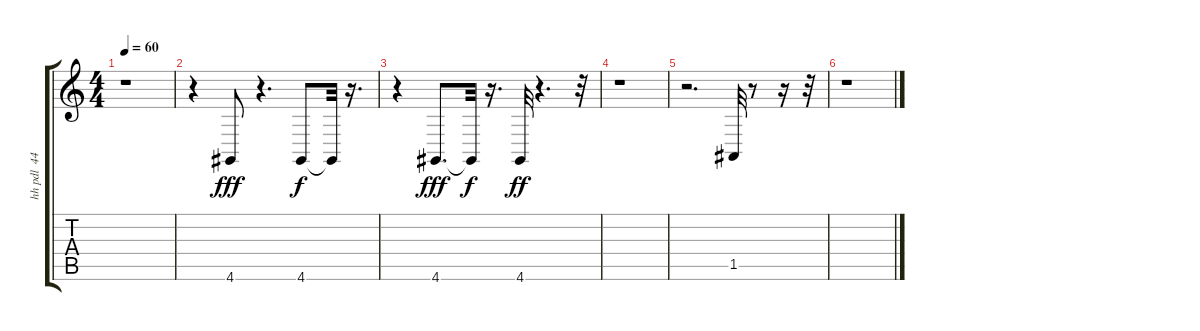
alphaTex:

\track ("hh pdl  44          " "hh pdl  44") {instrument celesta}
\staff {score tabs}
\tuning (E4 B3 G3 D3 A2 E2) {hide}
\ts (4 4)
\tempo 60
\clef g2
\ks c
r.1{dy ff} |
r.4 4.6.8{dy fff} r.4{d} 4.6.8{dy f} 4.6{t}.32 r.16{d} |
r.4 4.6.8{d dy fff} 4.6{t}.32{dy f} r.16{d} 4.6.32{dy ff} r.4{d} r.32 |
r.1 |
r.2{d} 1.5.32 r.8 r.16 r.32 |
r.1
